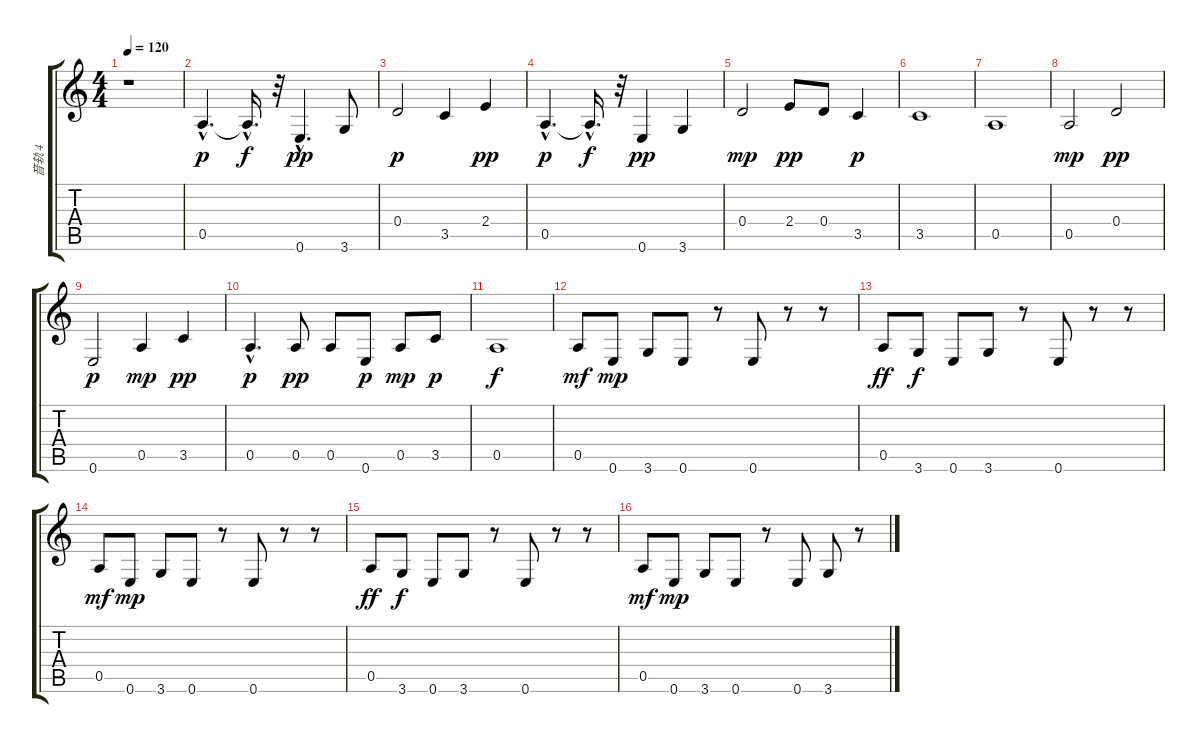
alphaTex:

\track ("音轨 4" "音轨 4") {instrument acousticbass}
\staff {score tabs}
\tuning (E4 B3 G3 D3 A2 E2) {hide}
\ts (4 4)
\tempo 120
\clef g2
\ks c
r.1{dy p instrument acousticbass} |
0.5{hac}.4{d} 0.5{hac t}.16{d dy f} r.32 0.6{hac}.4{d dy pp volume 16 balance 8} 3.6.8 |
0.4.2{dy p} 3.5.4 2.4.4{dy pp} |
0.5{hac}.4{d dy p} 0.5{hac t}.16{d dy f} r.32 0.6.4{dy pp} 3.6.4 |
0.4.2{dy mp} 2.4.8{dy pp} 0.4.8 3.5.4{dy p} |
3.5.1 |
0.5.1 |
0.5.2{dy mp} 0.4.2{dy pp} |
0.6.2{dy p} 0.5.4{dy mp} 3.5.4{dy pp} |
0.5{hac}.4{d dy p} 0.5.8{dy pp} 0.5.8 0.6.8{dy p} 0.5.8{dy mp} 3.5.8{dy p} |
0.5.1{dy f} |
0.5.8{dy mf} 0.6.8{dy mp} 3.6.8 0.6.8 r.8 0.6.8 r.8 r.8 |
0.5.8{dy ff} 3.6.8{dy f} 0.6.8 3.6.8 r.8 0.6.8 r.8 r.8 |
0.5.8{dy mf} 0.6.8{dy mp} 3.6.8 0.6.8 r.8 0.6.8 r.8 r.8 |
0.5.8{dy ff} 3.6.8{dy f} 0.6.8 3.6.8 r.8 0.6.8 r.8 r.8 |
0.5.8{dy mf} 0.6.8{dy mp} 3.6.8 0.6.8 r.8 0.6.8 3.6.8 r.8
